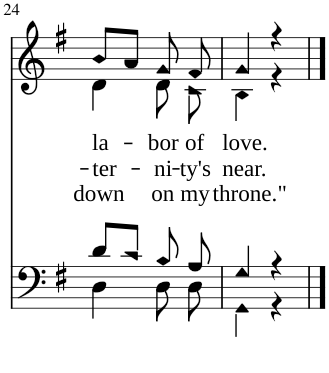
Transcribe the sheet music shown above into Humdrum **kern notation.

**kern	**kern	**text	**text	**text
*part2	*part1	*part1	*part1	*part1
*staff2	*staff1	*staff1	*staff1	*staff1
*I"Bass	*I"Soprano	*	*	*
!!LO:PB:g=z
*clefF4	*clefG2	*	*	*
*k[f#]	*k[f#]	*	*	*
*M2/4	*M2/4	*	*	*
=24	=24	=24	=24	=24
*^	*	*	*	*
!	!	!	!LO:LY:b	!LO:LY:b	!LO:LY:b
*	*	*^	*	*	*
8d/L	4D\	8b/L	4d\	la-	-ter-	down
8c/J	.	8a/J	.	.	.	.
!	!	!	!	!LO:LY:b	!LO:LY:b	!LO:LY:b
8B/	8D\	8g/	8d\	-bor	-ni-	on
!	!	!	!	!LO:LY:b	!LO:LY:b	!LO:LY:b
8A/	8D\	8f#/	8c\	of	-ty's	my
=25	=25	=25	=25	=25	=25	=25
!	!	!	!	!LO:LY:b	!LO:LY:b	!LO:LY:b
4G/	4GG\	4g/	4B\	love.	near.	throne."
4r	4r	4r	4r	.	.	.
*v	*v	*	*	*	*	*
*	*v	*v	*	*	*
==	==	==	==	==
*-	*-	*-	*-	*-
